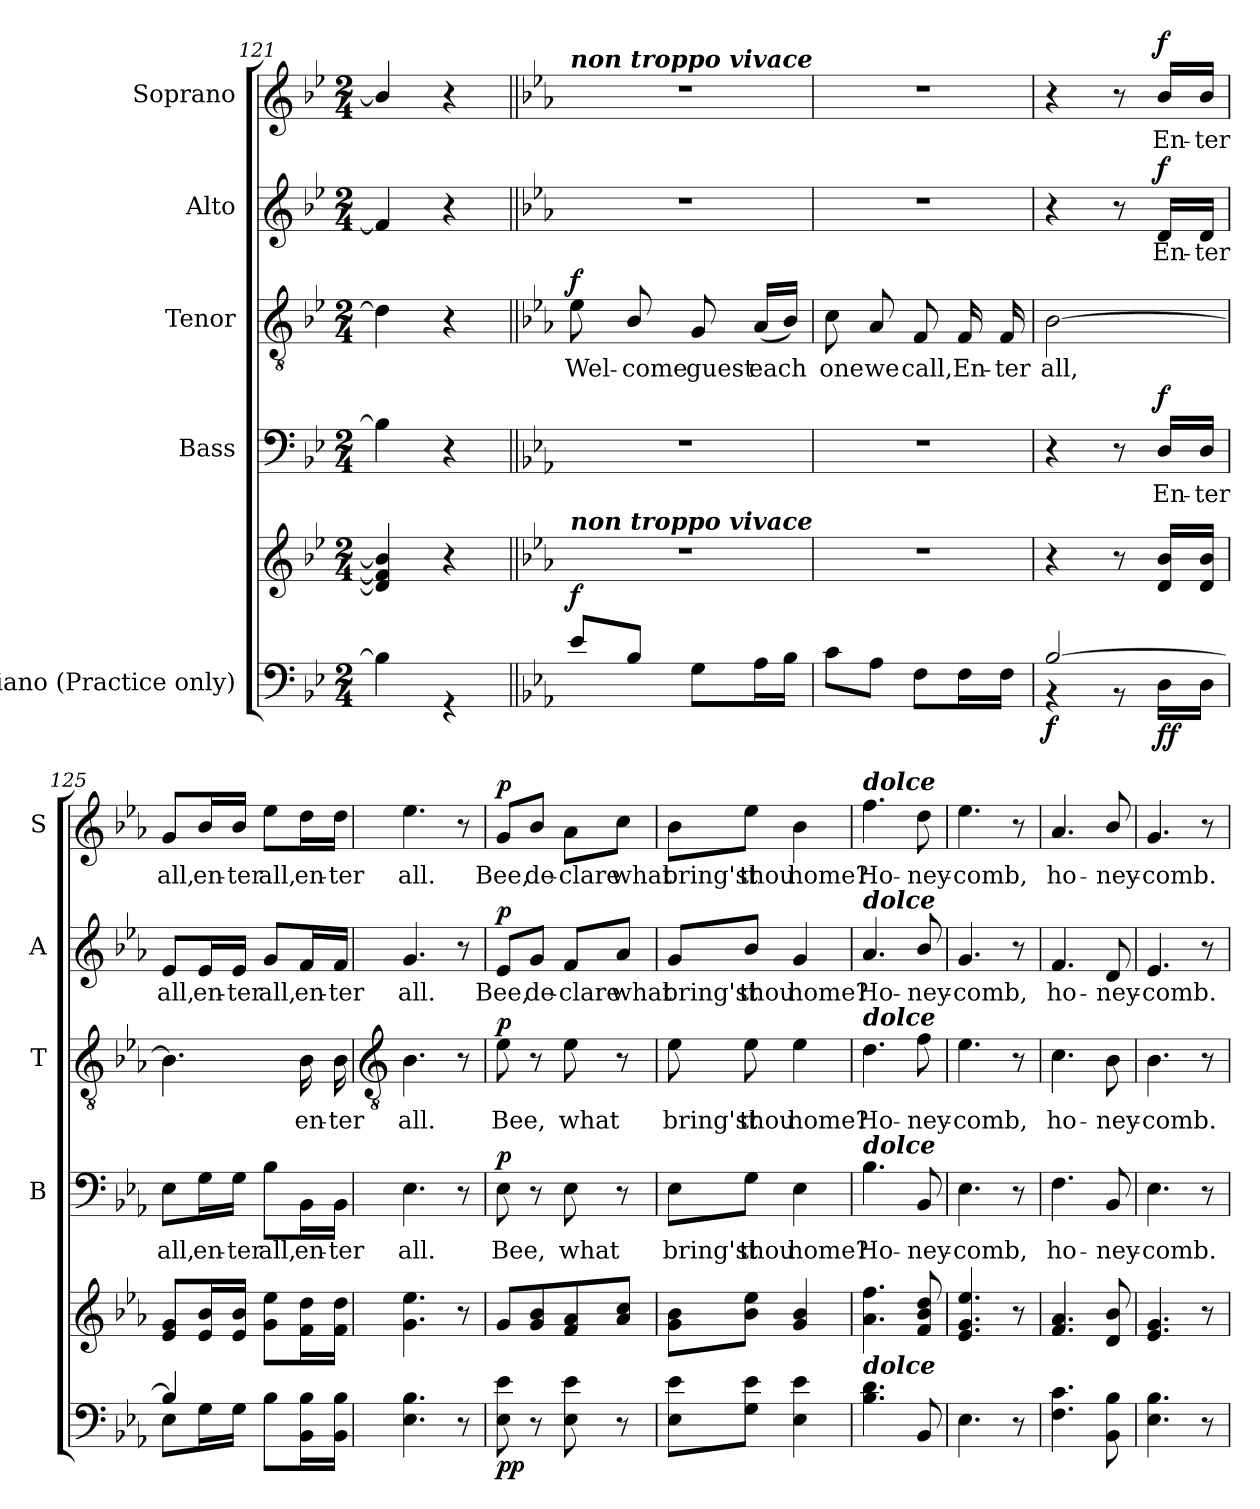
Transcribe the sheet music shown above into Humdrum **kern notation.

**kern	**kern	**dynam	**kern	**text	**dynam	**kern	**text	**dynam	**kern	**text	**dynam	**kern	**text	**dynam
*part5	*part5	*part5	*part4	*part4	*part4	*part3	*part3	*part3	*part2	*part2	*part2	*part1	*part1	*part1
*staff6	*staff5	*staff5/6	*staff4	*staff4	*staff4	*staff3	*staff3	*staff3	*staff2	*staff2	*staff2	*staff1	*staff1	*staff1
*I"Piano (Practice only)	*	*	*I"Bass	*	*	*I"Tenor	*	*	*I"Alto	*	*	*I"Soprano	*	*
*	*	*	*I'B	*	*	*I'T	*	*	*I'A	*	*	*I'S	*	*
*clefF4	*clefG2	*	*clefF4	*	*	*clefGv2	*	*	*clefG2	*	*	*clefG2	*	*
*k[b-e-]	*k[b-e-]	*	*k[b-e-]	*	*	*k[b-e-]	*	*	*k[b-e-]	*	*	*k[b-e-]	*	*
*B-:	*B-:	*	*B-:	*	*	*B-:	*	*	*B-:	*	*	*B-:	*	*
*M2/4	*M2/4	*	*M2/4	*	*	*M2/4	*	*	*M2/4	*	*	*M2/4	*	*
=121	=121	=121	=121	=121	=121	=121	=121	=121	=121	=121	=121	=121	=121	=121
*^	*	*	*	*	*	*	*	*	*	*	*	*	*	*
2ryy	4B-\]	4d] 4f] 4b-]	.	4B-]	.	.	4d]	.	.	4f]	.	.	4b-/]	.	.
.	4r	4r	.	4r	.	.	4r	.	.	4r	.	.	4r	.	.
=122||	=122||	=122||	=122||	=122||	=122||	=122||	=122||	=122||	=122||	=122||	=122||	=122||	=122||	=122||	=122||
*k[b-e-a-]	*	*k[b-e-a-]	*	*k[b-e-a-]	*	*	*k[b-e-a-]	*	*	*k[b-e-a-]	*	*	*k[b-e-a-]	*	*
*E-:	*	*E-:	*	*E-:	*	*	*E-:	*	*	*E-:	*	*	*E-:	*	*
!	!	!	!	!	!	!	!	!	!	!	!	!	!LO:TX:a:Bi:t=non troppo vivace	!	!
!	!	!LO:TX:a:Bi:t=non troppo vivace	!	!	!	!	!	!	!	!	!	!	!	!	!
!LO:N:vis=1	!	!LO:N:vis=1	!LO:DY:a=2	!LO:N:vis=1	!	!	!	!LO:LY:b	!LO:DY:b	!LO:N:vis=1	!	!	!LO:N:vis=1	!	!
2ryy	8e-\L	2r	f	2r	.	.	8e-	Wel-	f	2r	.	.	2r	.	.
!	!	!	!	!	!	!	!	!LO:LY:b	!	!	!	!	!	!	!
.	8B-/J	.	.	.	.	.	8B-/	-come	.	.	.	.	.	.	.
!	!	!	!	!	!	!	!	!LO:LY:b	!	!	!	!	!	!	!
.	8G\L	.	.	.	.	.	8G	guest	.	.	.	.	.	.	.
!	!	!	!	!	!	!	!	!LO:LY:b	!	!	!	!	!	!	!
.	16A-\L	.	.	.	.	.	(<16A-LL	each	.	.	.	.	.	.	.
.	16B-\JJ	.	.	.	.	.	16B-JJ)	.	.	.	.	.	.	.	.
=123	=123	=123	=123	=123	=123	=123	=123	=123	=123	=123	=123	=123	=123	=123	=123
!LO:N:vis=1	!	!LO:N:vis=1	!	!LO:N:vis=1	!	!	!	!LO:LY:b	!	!LO:N:vis=1	!	!	!LO:N:vis=1	!	!
2ryy	8c\L	2r	.	2r	.	.	8c	one	.	2r	.	.	2r	.	.
!	!	!	!	!	!	!	!	!LO:LY:b	!	!	!	!	!	!	!
.	8A-\J	.	.	.	.	.	8A-	we	.	.	.	.	.	.	.
!	!	!	!	!	!	!	!	!LO:LY:b	!	!	!	!	!	!	!
.	8F\L	.	.	.	.	.	8F	call,	.	.	.	.	.	.	.
!	!	!	!	!	!	!	!	!LO:LY:b	!	!	!	!	!	!	!
.	16F\L	.	.	.	.	.	16F	En-	.	.	.	.	.	.	.
!	!	!	!	!	!	!	!	!LO:LY:b	!	!	!	!	!	!	!
.	16F\JJ	.	.	.	.	.	16F	-ter	.	.	.	.	.	.	.
=124	=124	=124	=124	=124	=124	=124	=124	=124	=124	=124	=124	=124	=124	=124	=124
!	!	!	!LO:DY:b=2	!	!	!	!	!LO:LY:b	!	!	!	!	!	!	!
[2B-/	4r	4r	f	4r	.	.	[2B-	all,	.	4r	.	.	4r	.	.
.	8r	8r	.	8r	.	.	.	.	.	8r	.	.	8r	.	.
!	!	!	!LO:DY:b=2	!	!LO:LY:b	!	!	!	!	!	!LO:LY:b	!	!	!LO:LY:b	!
!	!	!	!LO:DY:n=1:b	!	!	!LO:DY:b	!	!	!	!	!	!LO:DY:b	!	!	!LO:DY:b
.	16D\LL	16d/ 16b-/LL	f f	16D/LL	En-	f	.	.	.	16d/LL	En-	f	16b-/LL	En-	f
!	!	!	!	!	!LO:LY:b	!	!	!	!	!	!LO:LY:b	!	!	!LO:LY:b	!
.	16D\JJ	16d/ 16b-/JJ	.	16D/JJ	-ter	.	.	.	.	16d/JJ	-ter	.	16b-/JJ	-ter	.
=125	=125	=125	=125	=125	=125	=125	=125	=125	=125	=125	=125	=125	=125	=125	=125
!	!	!	!	!	!LO:LY:b	!	!	!	!	!	!LO:LY:b	!	!	!LO:LY:b	!
4B-/]	8E-\L	8e- 8gL	.	8E-\L	all,	.	4.B-]	.	.	8e-/L	all,	.	8g/L	all,	.
!	!	!	!	!	!LO:LY:b	!	!	!	!	!	!LO:LY:b	!	!	!LO:LY:b	!
.	16G\L	16e- 16b-L	.	16G\L	en-	.	.	.	.	16e-/L	en-	.	16b-/L	en-	.
!	!	!	!	!	!LO:LY:b	!	!	!	!	!	!LO:LY:b	!	!	!LO:LY:b	!
.	16G\JJ	16e- 16b-JJ	.	16G\JJ	-ter	.	.	.	.	16e-/JJ	-ter	.	16b-/JJ	-ter	.
!	!	!	!	!	!LO:LY:b	!	!	!	!	!	!LO:LY:b	!	!	!LO:LY:b	!
4ryy	8B-\L	8g 8ee-L	.	8B-\L	all,	.	.	.	.	8g/L	all,	.	8ee-\L	all,	.
!	!	!	!	!	!LO:LY:b	!	!	!LO:LY:b	!	!	!LO:LY:b	!	!	!LO:LY:b	!
.	16BB-\ 16B-\L	16f 16ddL	.	16BB-\L	en-	.	16B-	en-	.	16f/L	en-	.	16dd\L	en-	.
!	!	!	!	!	!LO:LY:b	!	!	!LO:LY:b	!	!	!LO:LY:b	!	!	!LO:LY:b	!
.	16BB-\ 16B-\JJ	16f 16ddJJ	.	16BB-\JJ	-ter	.	16B-	-ter	.	16f/JJ	-ter	.	16dd\JJ	-ter	.
*v	*v	*	*	*	*	*	*	*	*	*	*	*	*	*	*
!!LO:LB:g=z
=126	=126	=126	=126	=126	=126	=126	=126	=126	=126	=126	=126	=126	=126	=126
*	*	*	*	*	*	*clefGv2	*	*	*	*	*	*	*	*
*^	*	*	*	*	*	*	*	*	*	*	*	*	*	*
!	!	!	!	!	!LO:LY:b	!	!	!LO:LY:b	!	!	!LO:LY:b	!	!	!LO:LY:b	!
*v	*v	*	*	*	*	*	*	*	*	*	*	*	*	*	*
4.E- 4.B-	4.g 4.ee-	.	4.E-	all.	.	4.B-	all.	.	4.g	all.	.	4.ee-	all.	.
8r	8r	.	8r	.	.	8r	.	.	8r	.	.	8r	.	.
=127	=127	=127	=127	=127	=127	=127	=127	=127	=127	=127	=127	=127	=127	=127
!	!	!LO:DY:b=2	!	!LO:LY:b	!	!	!LO:LY:b	!	!	!LO:LY:b	!	!	!LO:LY:b	!
!	!	!LO:DY:n=1:b	!	!	!LO:DY:b	!	!	!LO:DY:b	!	!	!LO:DY:b	!	!	!LO:DY:b
8E- 8e-	8gL	p p	8E-	Bee,	p	8e-	Bee,	p	8e-/L	Bee,	p	8g/L	Bee,	p
!	!	!	!	!	!	!	!	!	!	!LO:LY:b	!	!	!LO:LY:b	!
8r	8g 8b-	.	8r	.	.	8r	.	.	8g/J	de-	.	8b-/J	de-	.
!	!	!	!	!LO:LY:b	!	!	!LO:LY:b	!	!	!LO:LY:b	!	!	!LO:LY:b	!
8E- 8e-	8f 8a-	.	8E-	what	.	8e-	what	.	8f/L	-clare	.	8a-\L	-clare	.
!	!	!	!	!	!	!	!	!	!	!LO:LY:b	!	!	!LO:LY:b	!
8r	8a- 8ccJ	.	8r	.	.	8r	.	.	8a-/J	what	.	8cc\J	what	.
=128	=128	=128	=128	=128	=128	=128	=128	=128	=128	=128	=128	=128	=128	=128
!	!	!	!	!LO:LY:b	!	!	!LO:LY:b	!	!	!LO:LY:b	!	!	!LO:LY:b	!
8E- 8e-L	8g 8b-L	.	8E-\L	bring'st	.	8e-	bring'st	.	8g/L	bring'st	.	8b-\L	bring'st	.
!	!	!	!	!LO:LY:b	!	!	!LO:LY:b	!	!	!LO:LY:b	!	!	!LO:LY:b	!
8G 8e-J	8b- 8ee-J	.	8G\J	thou	.	8e-	thou	.	8b-/J	thou	.	8ee-\J	thou	.
!	!	!	!	!LO:LY:b	!	!	!LO:LY:b	!	!	!LO:LY:b	!	!	!LO:LY:b	!
4E- 4e-	4g 4b-	.	4E-	home?	.	4e-	home?	.	4g	home?	.	4b-	home?	.
=129	=129	=129	=129	=129	=129	=129	=129	=129	=129	=129	=129	=129	=129	=129
!	!	!	!	!	!	!	!	!	!	!	!	!LO:TX:a:Bi:t=dolce	!	!
!	!	!	!	!	!	!	!	!	!LO:TX:a:Bi:t=dolce	!	!	!	!	!
!	!	!	!	!	!	!LO:TX:a:Bi:t=dolce	!	!	!	!	!	!	!	!
!	!	!	!LO:TX:a:Bi:t=dolce	!	!	!	!	!	!	!	!	!	!	!
!LO:TX:a:Bi:t=dolce	!	!	!	!	!	!	!	!	!	!	!	!	!	!
!	!	!	!	!LO:LY:b	!	!	!LO:LY:b	!	!	!LO:LY:b	!	!	!LO:LY:b	!
4.B- 4.d	4.a- 4.ff	.	4.B-	Ho-	.	4.d	Ho-	.	4.a-	Ho-	.	4.ff	Ho-	.
!	!	!	!	!LO:LY:b	!	!	!LO:LY:b	!	!	!LO:LY:b	!	!	!LO:LY:b	!
8BB-	8f 8b- 8dd	.	8BB-	-ney-	.	8f	-ney-	.	8b-/	-ney-	.	8dd	-ney-	.
=130	=130	=130	=130	=130	=130	=130	=130	=130	=130	=130	=130	=130	=130	=130
!	!	!	!	!LO:LY:b	!	!	!LO:LY:b	!	!	!LO:LY:b	!	!	!LO:LY:b	!
4.E-	4.e- 4.g 4.ee-	.	4.E-	-comb,	.	4.e-	-comb,	.	4.g	-comb,	.	4.ee-	-comb,	.
8r	8r	.	8r	.	.	8r	.	.	8r	.	.	8r	.	.
=131	=131	=131	=131	=131	=131	=131	=131	=131	=131	=131	=131	=131	=131	=131
!	!	!	!	!LO:LY:b	!	!	!LO:LY:b	!	!	!LO:LY:b	!	!	!LO:LY:b	!
4.F 4.c	4.f 4.a-	.	4.F	ho-	.	4.c	ho-	.	4.f	ho-	.	4.a-	ho-	.
!	!	!	!	!LO:LY:b	!	!	!LO:LY:b	!	!	!LO:LY:b	!	!	!LO:LY:b	!
8BB- 8B-	8d/ 8b-/	.	8BB-	-ney-	.	8B-	-ney-	.	8d/	-ney-	.	8b-/	-ney-	.
=132	=132	=132	=132	=132	=132	=132	=132	=132	=132	=132	=132	=132	=132	=132
!	!	!	!	!LO:LY:b	!	!	!LO:LY:b	!	!	!LO:LY:b	!	!	!LO:LY:b	!
4.E- 4.B-	4.e- 4.g	.	4.E-	-comb.	.	4.B-	-comb.	.	4.e-	-comb.	.	4.g	-comb.	.
8r	8r	.	8r	.	.	8r	.	.	8r	.	.	8r	.	.
=	=	=	=	=	=	=	=	=	=	=	=	=	=	=
*-	*-	*-	*-	*-	*-	*-	*-	*-	*-	*-	*-	*-	*-	*-
